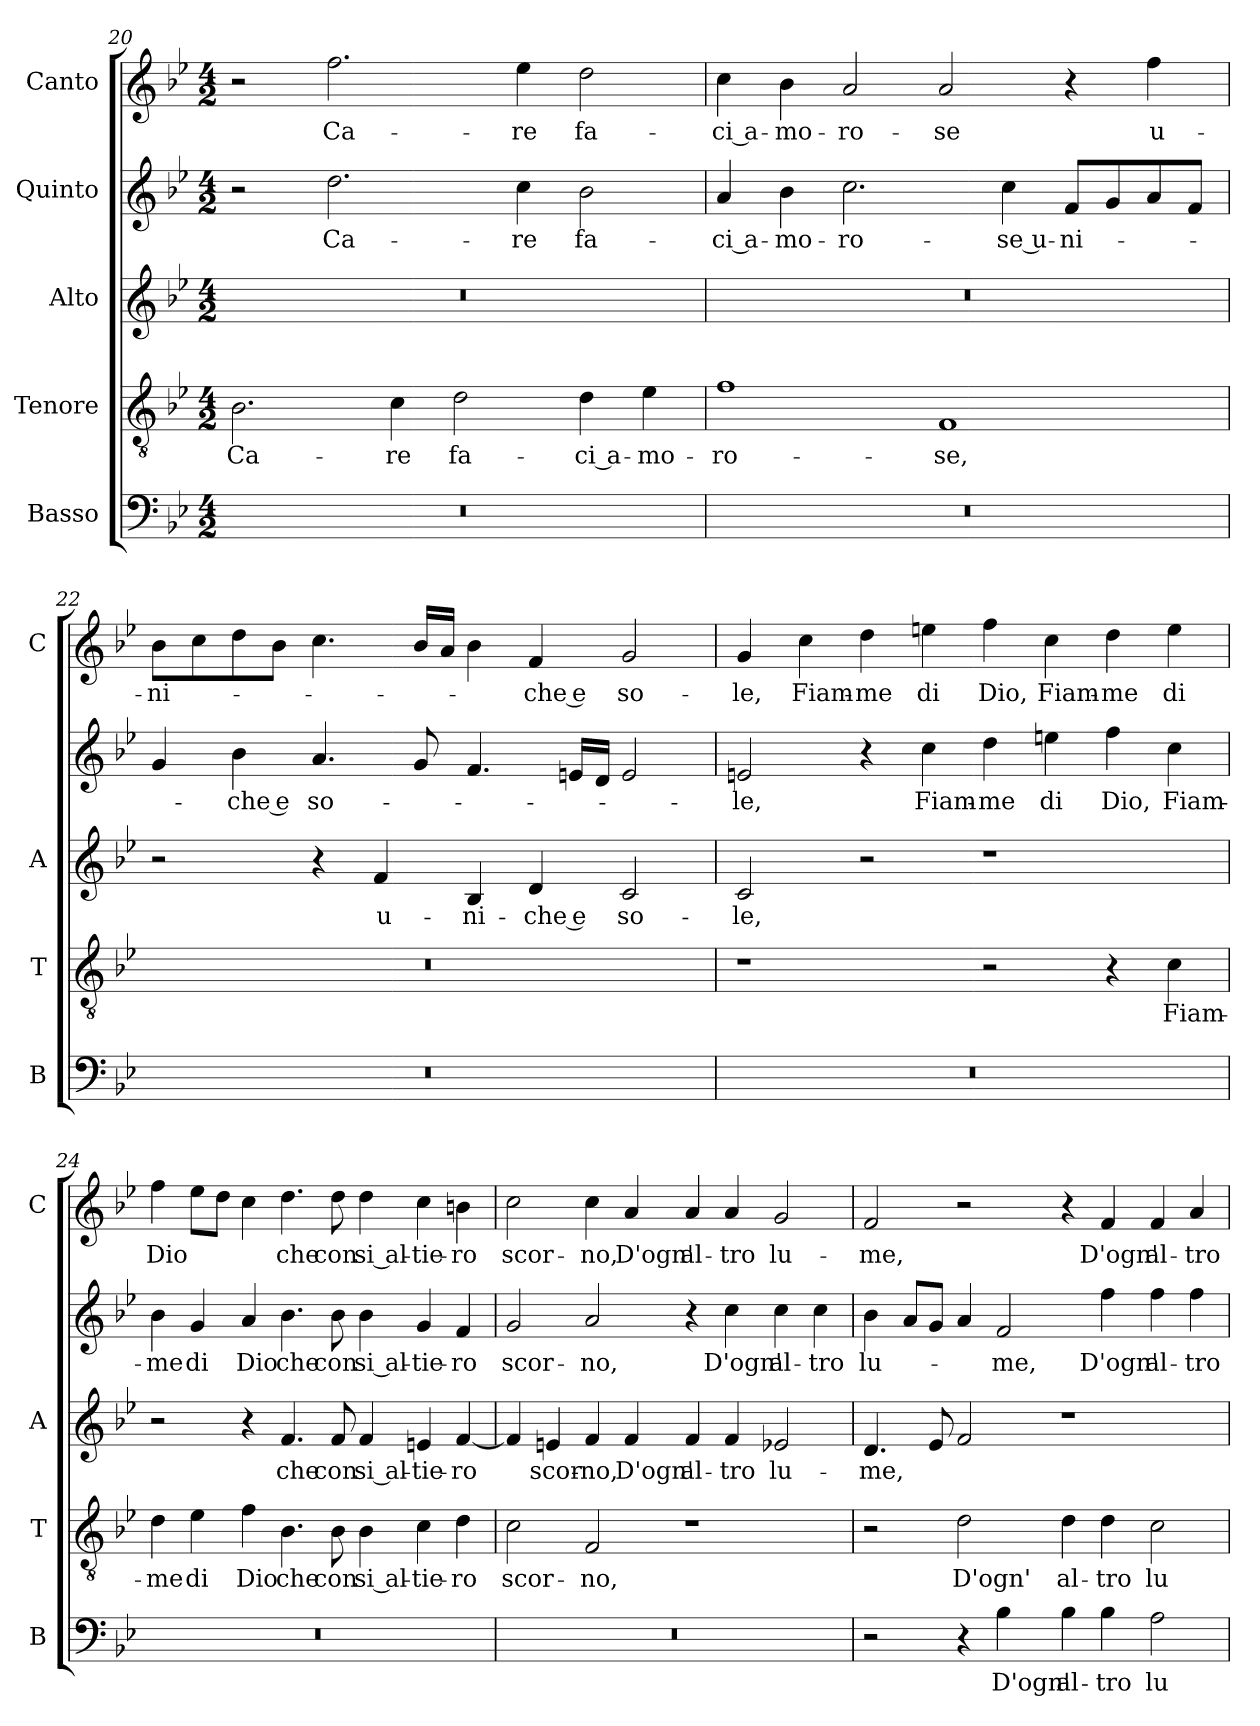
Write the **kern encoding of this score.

**kern	**text	**kern	**text	**kern	**text	**kern	**text	**kern	**text
*part5	*part5	*part4	*part4	*part3	*part3	*part2	*part2	*part1	*part1
*staff5	*staff5	*staff4	*staff4	*staff3	*staff3	*staff2	*staff2	*staff1	*staff1
*I"Basso	*	*I"Tenore	*	*I"Alto	*	*I"Quinto	*	*I"Canto	*
*I'B	*	*I'T	*	*I'A	*	*	*	*I'C	*
*clefF4	*	*clefGv2	*	*clefG2	*	*clefG2	*	*clefG2	*
*k[b-e-]	*	*k[b-e-]	*	*k[b-e-]	*	*k[b-e-]	*	*k[b-e-]	*
*B-:	*	*B-:	*	*B-:	*	*B-:	*	*B-:	*
*M4/2	*	*M4/2	*	*M4/2	*	*M4/2	*	*M4/2	*
=20	=20	=20	=20	=20	=20	=20	=20	=20	=20
!	!	!	!LO:LY:b	!	!	!	!	!	!
0r	.	2.B-\	Ca-	0r	.	2r	.	2r	.
!	!	!	!	!	!	!	!LO:LY:b	!	!LO:LY:b
.	.	.	.	.	.	2.dd\	Ca-	2.ff\	Ca-
!	!	!	!LO:LY:b	!	!	!	!	!	!
.	.	4c\	-re	.	.	.	.	.	.
!	!	!	!LO:LY:b	!	!	!	!	!	!
.	.	2d\	fa-	.	.	.	.	.	.
!	!	!	!	!	!	!	!LO:LY:b	!	!LO:LY:b
.	.	.	.	.	.	4cc\	-re	4ee-\	-re
!	!	!	!LO:LY:b	!	!	!	!LO:LY:b	!	!LO:LY:b
.	.	4d\	-ci a-	.	.	2b-\	fa-	2dd\	fa-
!	!	!	!LO:LY:b	!	!	!	!	!	!
.	.	4e-\	-mo-	.	.	.	.	.	.
=21	=21	=21	=21	=21	=21	=21	=21	=21	=21
!	!	!	!LO:LY:b	!	!	!	!LO:LY:b	!	!LO:LY:b
0r	.	1f	-ro-	0r	.	4a/	-ci a-	4cc\	-ci a-
!	!	!	!	!	!	!	!LO:LY:b	!	!LO:LY:b
.	.	.	.	.	.	4b-\	-mo-	4b-\	-mo-
!	!	!	!	!	!	!	!LO:LY:b	!	!LO:LY:b
.	.	.	.	.	.	2.cc\	-ro-	2a/	-ro-
!	!	!	!LO:LY:b	!	!	!	!	!	!LO:LY:b
.	.	1F	-se,	.	.	.	.	2a/	-se
!	!	!	!	!	!	!	!LO:LY:b	!	!
.	.	.	.	.	.	4cc\	-se u-	.	.
!	!	!	!	!	!	!	!LO:LY:b	!	!
.	.	.	.	.	.	8f/L	-ni-	4r	.
.	.	.	.	.	.	8g/	.	.	.
!	!	!	!	!	!	!	!	!	!LO:LY:b
.	.	.	.	.	.	8a/	.	4ff\	u-
.	.	.	.	.	.	8f/J	.	.	.
!!LO:LB:g=z
=22	=22	=22	=22	=22	=22	=22	=22	=22	=22
!	!	!	!	!	!	!	!	!	!LO:LY:b
0r	.	0r	.	2r	.	4g/	.	8b-\L	-ni-
.	.	.	.	.	.	.	.	8cc\	.
!	!	!	!	!	!	!	!LO:LY:b	!	!
.	.	.	.	.	.	4b-\	-che e	8dd\	.
.	.	.	.	.	.	.	.	8b-\J	.
!	!	!	!	!	!	!	!LO:LY:b	!	!
.	.	.	.	4r	.	4.a/	so-	4.cc\	.
!	!	!	!	!	!LO:LY:b	!	!	!	!
.	.	.	.	4f/	u-	.	.	.	.
.	.	.	.	.	.	8g/	.	16b-/LL	.
.	.	.	.	.	.	.	.	16a/JJ	.
!	!	!	!	!	!LO:LY:b	!	!	!	!
.	.	.	.	4B-/	-ni-	4.f/	.	4b-\	.
!	!	!	!	!	!LO:LY:b	!	!	!	!LO:LY:b
.	.	.	.	4d/	-che e	.	.	4f/	-che e
.	.	.	.	.	.	16en/LL	.	.	.
.	.	.	.	.	.	16d/JJ	.	.	.
!	!	!	!	!	!LO:LY:b	!	!	!	!LO:LY:b
.	.	.	.	2c/	so-	2e/	.	2g/	so-
=23	=23	=23	=23	=23	=23	=23	=23	=23	=23
!	!	!	!	!	!LO:LY:b	!	!LO:LY:b	!	!LO:LY:b
0r	.	1r	.	2c/	-le,	2en/	-le,	4g/	-le,
!	!	!	!	!	!	!	!	!	!LO:LY:b
.	.	.	.	.	.	.	.	4cc\	Fiam-
!	!	!	!	!	!	!	!	!	!LO:LY:b
.	.	.	.	2r	.	4r	.	4dd\	-me
!	!	!	!	!	!	!	!LO:LY:b	!	!LO:LY:b
.	.	.	.	.	.	4cc\	Fiam-	4een\	di
!	!	!	!	!	!	!	!LO:LY:b	!	!LO:LY:b
.	.	2r	.	1r	.	4dd\	-me	4ff\	Dio,
!	!	!	!	!	!	!	!LO:LY:b	!	!LO:LY:b
.	.	.	.	.	.	4een\	di	4cc\	Fiam-
!	!	!	!	!	!	!	!LO:LY:b	!	!LO:LY:b
.	.	4r	.	.	.	4ff\	Dio,	4dd\	-me
!	!	!	!LO:LY:b	!	!	!	!LO:LY:b	!	!LO:LY:b
.	.	4c\	Fiam-	.	.	4cc\	Fiam-	4ee\	di
=24	=24	=24	=24	=24	=24	=24	=24	=24	=24
!	!	!	!LO:LY:b	!	!	!	!LO:LY:b	!	!LO:LY:b
0r	.	4d\	-me	2r	.	4b-\	-me	4ff\	Dio
!	!	!	!LO:LY:b	!	!	!	!LO:LY:b	!	!
.	.	4e-\	di	.	.	4g/	di	8ee-\L	.
.	.	.	.	.	.	.	.	8dd\J	.
!	!	!	!LO:LY:b	!	!	!	!LO:LY:b	!	!
.	.	4f\	Dio	4r	.	4a/	Dio	4cc\	.
!	!	!	!LO:LY:b	!	!LO:LY:b	!	!LO:LY:b	!	!LO:LY:b
.	.	4.B-\	che	4.f/	che	4.b-\	che	4.dd\	che
!	!	!	!LO:LY:b	!	!LO:LY:b	!	!LO:LY:b	!	!LO:LY:b
.	.	8B-\	con	8f/	con	8b-\	con	8dd\	con
!	!	!	!LO:LY:b	!	!LO:LY:b	!	!LO:LY:b	!	!LO:LY:b
.	.	4B-\	si al-	4f/	si al-	4b-\	si al-	4dd\	si al-
!	!	!	!LO:LY:b	!	!LO:LY:b	!	!LO:LY:b	!	!LO:LY:b
.	.	4c\	-tie-	4en/	-tie-	4g/	-tie-	4cc\	-tie-
!	!	!	!LO:LY:b	!	!LO:LY:b	!	!LO:LY:b	!	!LO:LY:b
.	.	4d\	-ro	[4f/	-ro	4f/	-ro	4bn\	-ro
!!LO:PB:g=z
=25	=25	=25	=25	=25	=25	=25	=25	=25	=25
!	!	!	!LO:LY:b	!	!	!	!LO:LY:b	!	!LO:LY:b
0r	.	2c\	scor-	4f/]	.	2g/	scor-	2cc\	scor-
!	!	!	!	!	!LO:LY:b	!	!	!	!
.	.	.	.	4en/	scor-	.	.	.	.
!	!	!	!LO:LY:b	!	!LO:LY:b	!	!LO:LY:b	!	!LO:LY:b
.	.	2F/	-no,	4f/	-no,	2a/	-no,	4cc\	-no,
!	!	!	!	!	!LO:LY:b	!	!	!	!LO:LY:b
.	.	.	.	4f/	D'ogn'	.	.	4a/	D'ogn'
!	!	!	!	!	!LO:LY:b	!	!	!	!LO:LY:b
.	.	1r	.	4f/	al-	4r	.	4a/	al-
!	!	!	!	!	!LO:LY:b	!	!LO:LY:b	!	!LO:LY:b
.	.	.	.	4f/	-tro	4cc\	D'ogn'	4a/	-tro
!	!	!	!	!	!LO:LY:b	!	!LO:LY:b	!	!LO:LY:b
.	.	.	.	2e-X/	lu-	4cc\	al-	2g/	lu-
!	!	!	!	!	!	!	!LO:LY:b	!	!
.	.	.	.	.	.	4cc\	-tro	.	.
=26	=26	=26	=26	=26	=26	=26	=26	=26	=26
!	!	!	!	!	!LO:LY:b	!	!LO:LY:b	!	!LO:LY:b
2r	.	2r	.	4.d/	-me,	4b-\	lu-	2f/	-me,
.	.	.	.	.	.	8a/L	.	.	.
.	.	.	.	8e-/	.	8g/J	.	.	.
!	!	!	!LO:LY:b	!	!	!	!	!	!
4r	.	2d\	D'ogn'	2f/	.	4a/	.	2r	.
!	!LO:LY:b	!	!	!	!	!	!LO:LY:b	!	!
4B-\	D'ogn'	.	.	.	.	2f/	-me,	.	.
!	!LO:LY:b	!	!LO:LY:b	!	!	!	!	!	!
4B-\	al-	4d\	al-	1r	.	.	.	4r	.
!	!LO:LY:b	!	!LO:LY:b	!	!	!	!LO:LY:b	!	!LO:LY:b
4B-\	-tro	4d\	-tro	.	.	4ff\	D'ogn'	4f/	D'ogn'
!	!LO:LY:b	!	!LO:LY:b	!	!	!	!LO:LY:b	!	!LO:LY:b
2A\	lu-	2c\	lu-	.	.	4ff\	al-	4f/	al-
!	!	!	!	!	!	!	!LO:LY:b	!	!LO:LY:b
.	.	.	.	.	.	4ff\	-tro	4a/	-tro
=	=	=	=	=	=	=	=	=	=
*-	*-	*-	*-	*-	*-	*-	*-	*-	*-
